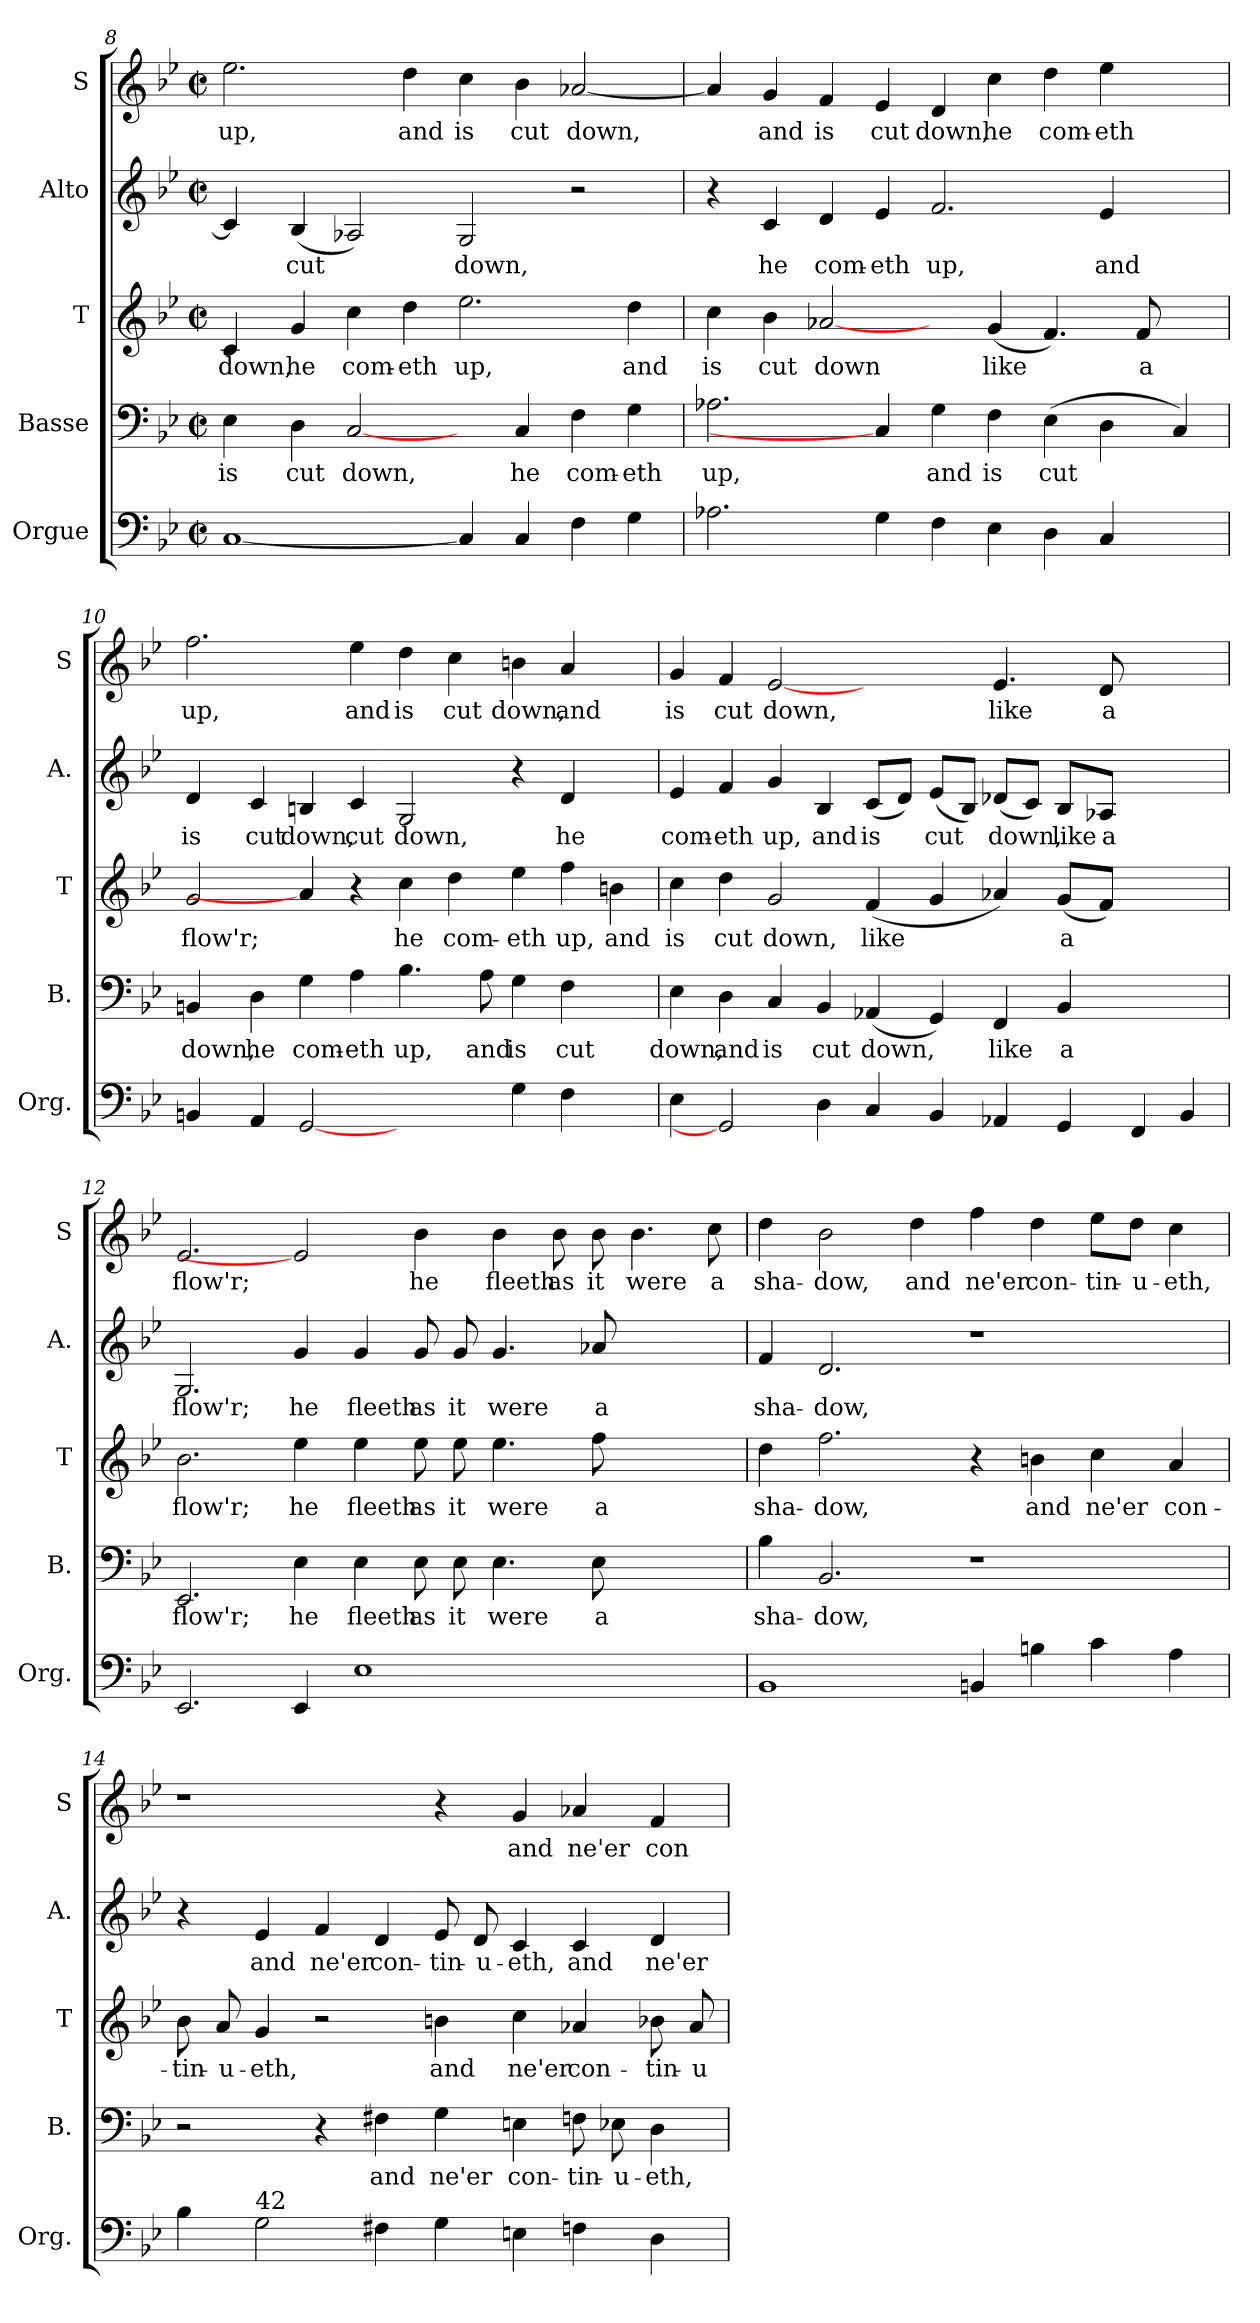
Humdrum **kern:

**kern	**kern	**text	**kern	**text	**kern	**text	**kern	**text
*part5	*part4	*part4	*part3	*part3	*part2	*part2	*part1	*part1
*staff5	*staff4	*staff4	*staff3	*staff3	*staff2	*staff2	*staff1	*staff1
*I"Orgue	*I"Basse	*	*I"T	*	*I"Alto	*	*I"S	*
*I'Org.	*I'B.	*	*I'T	*	*I'A.	*	*I'S	*
!!LO:PB:g=z
*clefF4	*clefF4	*	*clefG2	*	*clefG2	*	*clefG2	*
*k[b-e-]	*k[b-e-]	*	*k[b-e-]	*	*k[b-e-]	*	*k[b-e-]	*
*B-:	*B-:	*	*	*	*B-:	*	*B-:	*
*M2/2	*M2/2	*	*M2/2	*	*M2/2	*	*M2/2	*
*met(c|)	*met(c|)	*	*met(c|)	*	*met(c|)	*	*met(c|)	*
=8	=8	=8	=8	=8	=8	=8	=8	=8
[1C	4E-\	is	4c/	down,	4c/]	.	2.ee-\	up,
.	4D\	cut	4g/	he	(4B-/	cut	.	.
.	[2C/	down,	4cc\	com-	2A-X/)	.	.	.
.	.	.	4dd\	-eth	.	.	4dd\	and
4C/]	4ryy	.	2.ee-\	up,	2G/	down,	4cc\	is
4C/	4C/	he	.	.	.	.	4b-\	cut
4F\	4F\	com-	.	.	2r	.	[2a-X/	down,
4G\	4G\	-eth	4dd\	and	.	.	.	.
=9	=9	=9	=9	=9	=9	=9	=9	=9
2.A-X\	2.A-X\	up,	4cc\	is	4r	.	4a-/]	.
.	.	.	4b-\	cut	4c/	he	4g/	and
.	.	.	[2a-X/	down	4d/	com-	4f/	is
4G\	4C/]	.	.	.	4e-/	-eth	4e-/	cut
4F\	4G\	and	4ryy	.	2.f/	up,	4d/	down,
4E-\	4F\	is	(4g/	like	.	.	4cc\	he
4D\	(4E-\	cut	4.f/)	.	.	.	4dd\	com-
4C/	4D\	.	.	.	4e-/	and	4ee-\	-eth
.	.	.	8f/	a	.	.	.	.
4ryy	4C/)	.	4ryy	.	4ryy	.	4ryy	.
=10	=10	=10	=10	=10	=10	=10	=10	=10
4BBn/	4BBn/	down,	2g/	flow'r;	4d/	is	2.ff\	up,
4AA/	4D\	he	.	.	4c/	cut	.	.
[2GG	4G\	com-	4a-/]	.	4Bn/	down,	.	.
.	4A\	-eth	4r	.	4c/	cut	4ee-\	and
2ryy	4.B-\	up,	4cc\	he	2G/	down,	4dd\	is
.	.	.	4dd\	com-	.	.	4cc\	cut
.	8A\	and	.	.	.	.	.	.
4G\	4G\	is	4ee-\	-eth	4r	.	4bn\	down,
4F\	4F\	cut	4ff\	up,	4d/	he	4a/	and
4ryy	4ryy	.	4bn\	and	4ryy	.	4ryy	.
!!LO:LB:g=z
=11	=11	=11	=11	=11	=11	=11	=11	=11
4E-\	4E-\	down,	4cc\	is	4e-/	com-	4g/	is
2GG]	4D\	and	4dd\	cut	4f/	-eth	4f/	cut
.	4C/	is	2g/	down,	4g/	up,	[2e-	down,
4D\	4BB-/	cut	.	.	4B-/	and	.	.
4C/	(4AA-X/	down,	(4f/	like	(8c/L	is	2ryy	.
.	.	.	.	.	8d/J)	.	.	.
4BB-/	4GG/)	.	4g/	.	(8e-/L	cut	.	.
.	.	.	.	.	8B-/J)	.	.	.
4AA-X/	4FF/	like	4a-X/)	.	(8d-X/L	down,	4.e-/	like
.	.	.	.	.	8c/J)	.	.	.
4GG/	4BB-/	a	(8g/L	a	8B-/L	like	.	.
.	.	.	8f/J)	.	8A-X/J	a	8d/	a
4FF/	2ryy	.	2ryy	.	2ryy	.	2ryy	.
4BB-/	.	.	.	.	.	.	.	.
=12	=12	=12	=12	=12	=12	=12	=12	=12
2.EE-/	2.EE-/	flow'r;	2.b-\	flow'r;	2.G/	flow'r;	2.e-/	flow'r;
4EE-/	4E-\	he	4ee-\	he	4g/	he	2e-]	.
1E-	4E-\	fleeth	4ee-\	fleeth	4g/	fleeth	.	.
.	8E-\	as	8ee-\	as	8g/	as	4b-\	he
.	8E-\	it	8ee-\	it	8g/	it	.	.
.	4.E-\	were	4.ee-\	were	4.g/	were	4b-\	fleeth
.	.	.	.	.	.	.	8b-\	as
.	8E-\	a	8ff\	a	8a-X/	a	8b-\	it
2ryy	2ryy	.	2ryy	.	2ryy	.	4.b-\	were
.	.	.	.	.	.	.	8cc\	a
!!LO:PB:g=z
=13	=13	=13	=13	=13	=13	=13	=13	=13
1BB-	4B-\	sha-	4dd\	sha-	4f/	sha-	4dd\	sha-
.	2.BB-/	-dow,	2.ff\	-dow,	2.d/	-dow,	2b-\	-dow,
.	.	.	.	.	.	.	4dd\	and
4BBn/	1r	.	4r	.	1r	.	4ff\	ne'er
4Bn\	.	.	4bn\	and	.	.	4dd\	con-
4c\	.	.	4cc\	ne'er	.	.	8ee-\L	-tin-
.	.	.	.	.	.	.	8dd\J	-u-
4A\	.	.	4a/	con-	.	.	4cc\	-eth,
=14	=14	=14	=14	=14	=14	=14	=14	=14
4B-\	2r	.	8b-\	-tin-	4r	.	1r	.
.	.	.	8a/	-u-	.	.	.	.
!LO:TX:a:t=42	!	!	!	!	!	!	!	!
2G\	.	.	4g/	-eth,	4e-/	and	.	.
.	4r	.	2r	.	4f/	ne'er	.	.
4F#X\	4F#X\	and	.	.	4d/	con-	.	.
4G\	4G\	ne'er	4bn\	and	8e-/	-tin-	4r	.
.	.	.	.	.	8d/	-u-	.	.
4En\	4En\	con-	4cc\	ne'er	4c/	-eth,	4g/	and
4Fn\	8Fn\	-tin-	4a-X/	con-	4c/	and	4a-X/	ne'er
.	8E-X\	-u-	.	.	.	.	.	.
4D\	4D\	-eth,	8b-X\	-tin-	4d/	ne'er	4f/	con-
.	.	.	8a-/	-u-	.	.	.	.
=	=	=	=	=	=	=	=	=
*-	*-	*-	*-	*-	*-	*-	*-	*-
